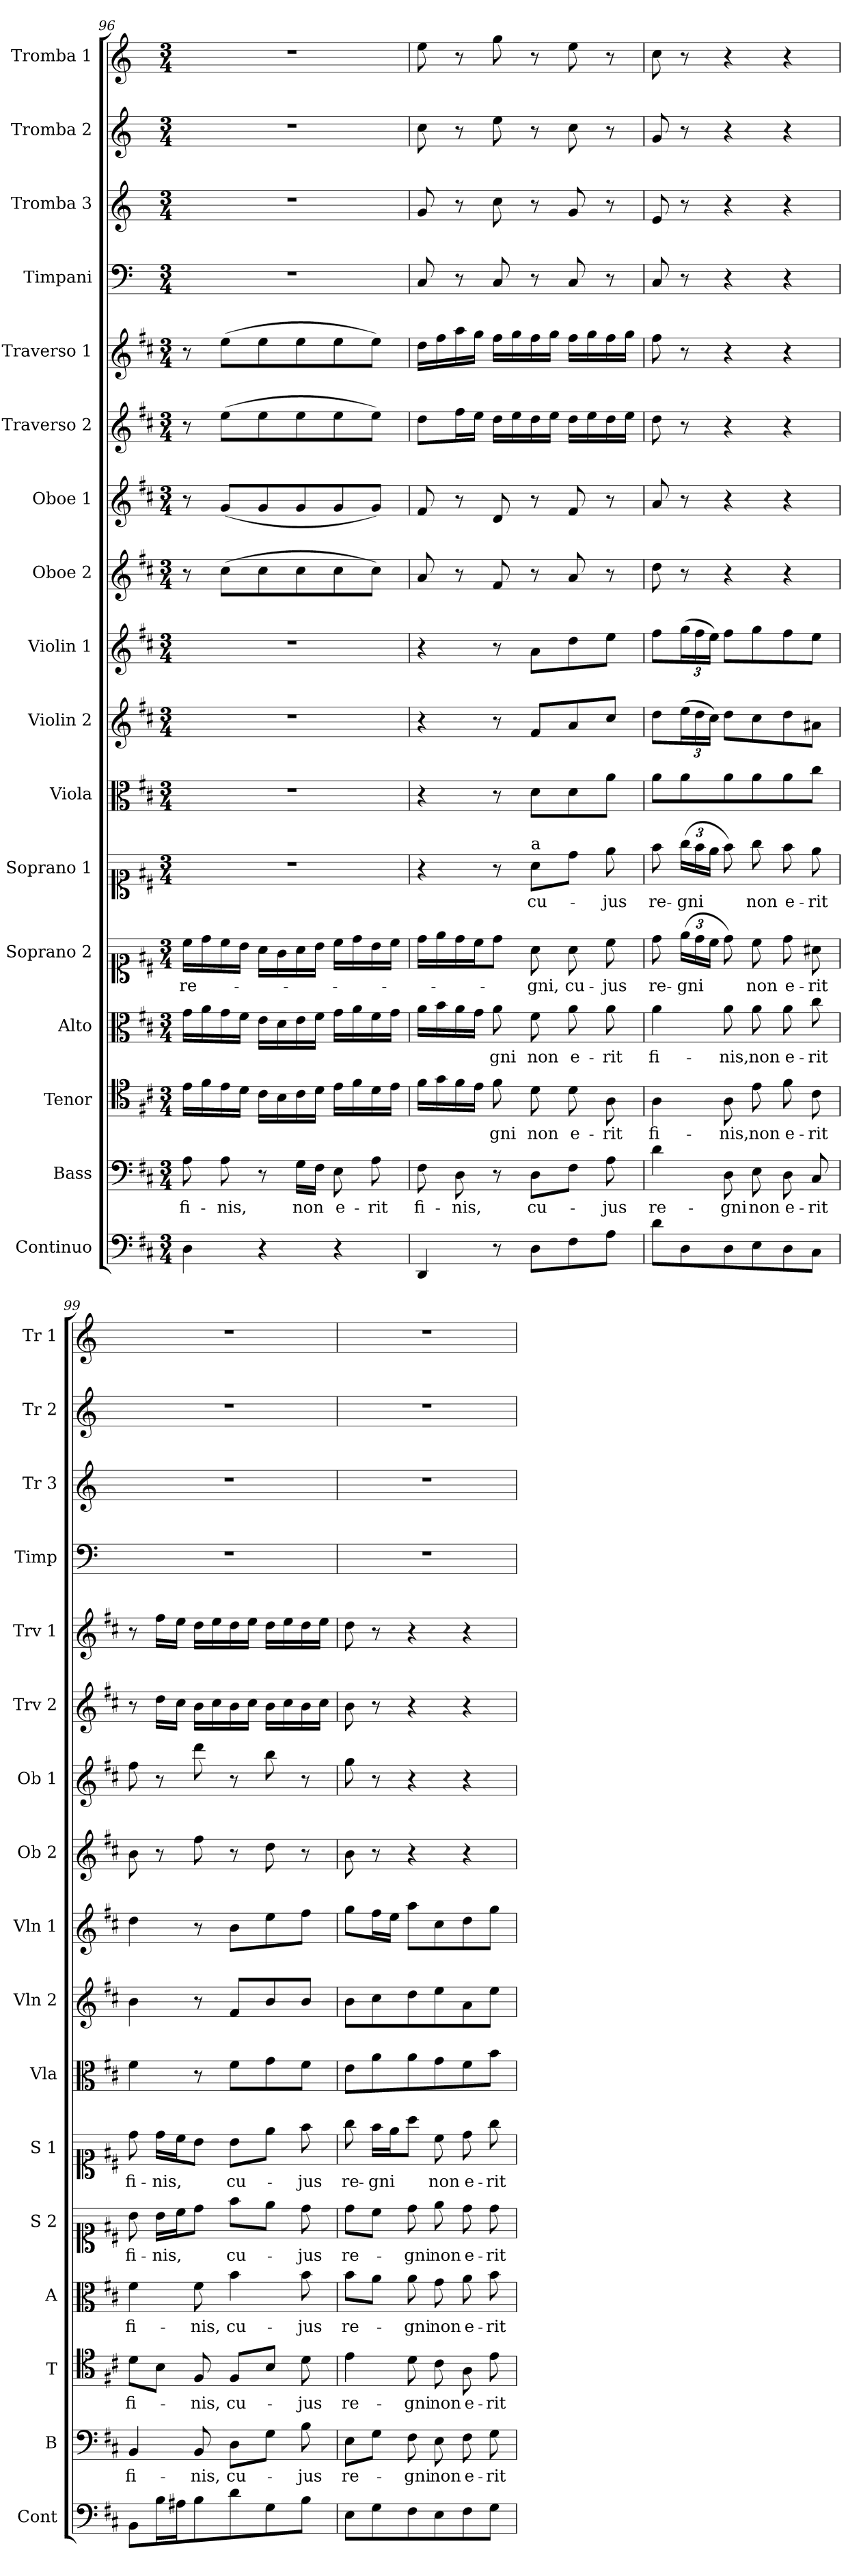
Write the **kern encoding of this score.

**kern	**kern	**text	**kern	**text	**kern	**text	**kern	**text	**kern	**text	**kern	**kern	**kern	**kern	**kern	**kern	**kern	**kern	**kern	**kern	**kern
*part17	*part16	*part16	*part15	*part15	*part14	*part14	*part13	*part13	*part12	*part12	*part11	*part10	*part9	*part8	*part7	*part6	*part5	*part4	*part3	*part2	*part1
*staff17	*staff16	*staff16	*staff15	*staff15	*staff14	*staff14	*staff13	*staff13	*staff12	*staff12	*staff11	*staff10	*staff9	*staff8	*staff7	*staff6	*staff5	*staff4	*staff3	*staff2	*staff1
*I"Continuo	*I"Bass	*	*I"Tenor	*	*I"Alto	*	*I"Soprano 2	*	*I"Soprano 1	*	*I"Viola	*I"Violin 2	*I"Violin 1	*I"Oboe 2	*I"Oboe 1	*I"Traverso 2	*I"Traverso 1	*I"Timpani	*I"Tromba 3	*I"Tromba 2	*I"Tromba 1
*I'Cont	*I'B	*	*I'T	*	*I'A	*	*I'S 2	*	*I'S 1	*	*I'Vla	*I'Vln 2	*I'Vln 1	*I'Ob 2	*I'Ob 1	*I'Trv 2	*I'Trv 1	*I'Timp	*I'Tr 3	*I'Tr 2	*I'Tr 1
*clefF4	*clefF4	*	*clefC4	*	*clefC3	*	*clefC1	*	*clefC1	*	*clefC3	*clefG2	*clefG2	*clefG2	*clefG2	*clefG2	*clefG2	*clefF4	*clefG2	*clefG2	*clefG2
*	*	*	*	*	*	*	*	*	*	*	*	*	*	*	*	*	*	*ITrd-1c-2	*ITrd-1c-2	*ITrd-1c-2	*ITrd-1c-2
*k[f#c#]	*k[f#c#]	*	*k[f#c#]	*	*k[f#c#]	*	*k[f#c#]	*	*k[f#c#]	*	*k[f#c#]	*k[f#c#]	*k[f#c#]	*k[f#c#]	*k[f#c#]	*k[f#c#]	*k[f#c#]	*k[f#c#]	*k[f#c#]	*k[f#c#]	*k[f#c#]
*M3/4	*M3/4	*	*M3/4	*	*M3/4	*	*M3/4	*	*M3/4	*	*M3/4	*M3/4	*M3/4	*M3/4	*M3/4	*M3/4	*M3/4	*M3/4	*M3/4	*M3/4	*M3/4
=96	=96	=96	=96	=96	=96	=96	=96	=96	=96	=96	=96	=96	=96	=96	=96	=96	=96	=96	=96	=96	=96
!	!	!LO:LY:b	!	!	!	!	!	!LO:LY:b	!	!	!	!	!	!	!	!	!	!	!	!	!
4D\	8A\	fi-	16e\LL	.	16g\LL	.	16cc#\LL	re-	2.r	.	2.r	2.r	2.r	8r	8r	8r	8r	2.r	2.r	2.r	2.r
.	.	.	16f#\	.	16a\	.	16dd\	.	.	.	.	.	.	.	.	.	.	.	.	.	.
!	!	!LO:LY:b	!	!	!	!	!	!	!	!	!	!	!	!	!	!	!	!	!	!	!
.	8A\	-nis,	16e\	.	16g\	.	16cc#\	.	.	.	.	.	.	(8cc#\L	(8g/L	(8ee\L	(8ee\L	.	.	.	.
.	.	.	16d\JJ	.	16f#\JJ	.	16b\JJ	.	.	.	.	.	.	.	.	.	.	.	.	.	.
4r	8r	.	16c#\LL	.	16e\LL	.	16a\LL	.	.	.	.	.	.	8cc#\	8g/	8ee\	8ee\	.	.	.	.
.	.	.	16B\	.	16d\	.	16g\	.	.	.	.	.	.	.	.	.	.	.	.	.	.
!	!	!LO:LY:b	!	!	!	!	!	!	!	!	!	!	!	!	!	!	!	!	!	!	!
.	16G\LL	non	16c#\	.	16e\	.	16a\	.	.	.	.	.	.	8cc#\	8g/	8ee\	8ee\	.	.	.	.
.	16F#\JJ	.	16d\JJ	.	16f#\JJ	.	16b\JJ	.	.	.	.	.	.	.	.	.	.	.	.	.	.
!	!	!LO:LY:b	!	!	!	!	!	!	!	!	!	!	!	!	!	!	!	!	!	!	!
4r	8E\	e-	16e\LL	.	16g\LL	.	16cc#\LL	.	.	.	.	.	.	8cc#\	8g/	8ee\	8ee\	.	.	.	.
.	.	.	16f#\	.	16a\	.	16dd\	.	.	.	.	.	.	.	.	.	.	.	.	.	.
!	!	!LO:LY:b	!	!	!	!	!	!	!	!	!	!	!	!	!	!	!	!	!	!	!
.	8A\	-rit	16d\	.	16f#\	.	16b\	.	.	.	.	.	.	8cc#\J)	8g/J)	8ee\J)	8ee\J)	.	.	.	.
.	.	.	16e\JJ	.	16g\JJ	.	16cc#\JJ	.	.	.	.	.	.	.	.	.	.	.	.	.	.
=97	=97	=97	=97	=97	=97	=97	=97	=97	=97	=97	=97	=97	=97	=97	=97	=97	=97	=97	=97	=97	=97
!	!	!LO:LY:b	!	!	!	!	!	!	!	!	!	!	!	!	!	!	!	!	!	!	!
4DD/	8F#\	fi-	16f#\LL	.	16a\LL	.	16dd\LL	.	4r	.	4r	4r	4r	8a/	8f#/	8dd\L	16dd\LL	8D/	8a/	8dd\	8ff#\
.	.	.	16g\	.	16b\	.	16ee\	.	.	.	.	.	.	.	.	.	16ff#\	.	.	.	.
!	!	!LO:LY:b	!	!	!	!	!	!	!	!	!	!	!	!	!	!	!	!	!	!	!
.	8D\	-nis,	16f#\	.	16a\	.	16dd\	.	.	.	.	.	.	8r	8r	16ff#\L	16aa\	8r	8r	8r	8r
.	.	.	16e\JJ	.	16g\JJ	.	16cc#\J	.	.	.	.	.	.	.	.	16ee\JJ	16gg\JJ	.	.	.	.
!	!	!	!	!LO:LY:b	!	!LO:LY:b	!	!	!	!	!	!	!	!	!	!	!	!	!	!	!
8r	8r	.	8f#\	-gni	8a\	-gni	8dd\J	.	8r	.	8r	8r	8r	8f#/	8d/	16dd\LL	16ff#\LL	8D/	8dd\	8ff#\	8aa\
.	.	.	.	.	.	.	.	.	.	.	.	.	.	.	.	16ee\	16gg\	.	.	.	.
!	!	!	!	!	!	!	!	!	!LO:TX:a:t=a	!	!	!	!	!	!	!	!	!	!	!	!
!	!	!LO:LY:b	!	!LO:LY:b	!	!LO:LY:b	!	!LO:LY:b	!	!LO:LY:b	!	!	!	!	!	!	!	!	!	!	!
8D\L	8D\L	cu-	8d\	non	8f#\	non	8a\	-gni,	8a\L	cu-	8d\L	8f#/L	8a\L	8r	8r	16dd\	16ff#\	8r	8r	8r	8r
.	.	.	.	.	.	.	.	.	.	.	.	.	.	.	.	16ee\JJ	16gg\JJ	.	.	.	.
!	!	!	!	!LO:LY:b	!	!LO:LY:b	!	!LO:LY:b	!	!	!	!	!	!	!	!	!	!	!	!	!
8F#\	8F#\J	.	8d\	e-	8a\	e-	8a\	cu-	8dd\J	.	8d\	8a/	8dd\	8a/	8f#/	16dd\LL	16ff#\LL	8D/	8a/	8dd\	8ff#\
.	.	.	.	.	.	.	.	.	.	.	.	.	.	.	.	16ee\	16gg\	.	.	.	.
!	!	!LO:LY:b	!	!LO:LY:b	!	!LO:LY:b	!	!LO:LY:b	!	!LO:LY:b	!	!	!	!	!	!	!	!	!	!	!
8A\J	8A\	-jus	8A\	-rit	8a\	-rit	8cc#\	-jus	8ee\	-jus	8a\J	8cc#/J	8ee\J	8r	8r	16dd\	16ff#\	8r	8r	8r	8r
.	.	.	.	.	.	.	.	.	.	.	.	.	.	.	.	16ee\JJ	16gg\JJ	.	.	.	.
=98	=98	=98	=98	=98	=98	=98	=98	=98	=98	=98	=98	=98	=98	=98	=98	=98	=98	=98	=98	=98	=98
!	!	!LO:LY:b	!	!LO:LY:b	!	!LO:LY:b	!	!LO:LY:b	!	!LO:LY:b	!	!	!	!	!	!	!	!	!	!	!
8d\L	4d\	re-	4A\	fi-	4a\	fi-	8dd\	re-	8ff#\	re-	8a\L	8dd\L	8ff#\L	8dd\	8a/	8dd\	8ff#\	8D/	8f#/	8a/	8dd\
*	*	*	*	*	*	*	*Xbrackettup	*	*	*	*	*	*	*	*	*	*	*	*	*	*
!	!	!	!	!	!	!	!	!LO:LY:b	!	!	!	!	!	!	!	!	!	!	!	!	!
*	*	*	*	*	*	*	*	*	*Xbrackettup	*	*	*	*	*	*	*	*	*	*	*	*
!	!	!	!	!	!	!	!	!	!	!LO:LY:b	!	!	!	!	!	!	!	!	!	!	!
*	*	*	*	*	*	*	*	*	*	*	*	*Xbrackettup	*Xbrackettup	*	*	*	*	*	*	*	*
8D\	.	.	.	.	.	.	(24ee\LL	-gni	(24gg\LL	-gni	8a\	(24ee\L	(24gg\L	8r	8r	8r	8r	8r	8r	8r	8r
.	.	.	.	.	.	.	24dd\	.	24ff#\	.	.	24dd\	24ff#\	.	.	.	.	.	.	.	.
.	.	.	.	.	.	.	24cc#\JJ	.	24ee\JJ	.	.	24cc#\JJ)	24ee\JJ)	.	.	.	.	.	.	.	.
!	!	!LO:LY:b	!	!LO:LY:b	!	!LO:LY:b	!	!	!	!	!	!	!	!	!	!	!	!	!	!	!
8D\	8D\	-gni	8A\	-nis,	8a\	-nis,	8dd\)	.	8ff#\)	.	8a\	8dd\L	8ff#\L	4r	4r	4r	4r	4r	4r	4r	4r
!	!	!LO:LY:b	!	!LO:LY:b	!	!LO:LY:b	!	!LO:LY:b	!	!LO:LY:b	!	!	!	!	!	!	!	!	!	!	!
8E\	8E\	non	8e\	non	8a\	non	8cc#\	non	8gg\	non	8a\	8cc#\	8gg\	.	.	.	.	.	.	.	.
!	!	!LO:LY:b	!	!LO:LY:b	!	!LO:LY:b	!	!LO:LY:b	!	!LO:LY:b	!	!	!	!	!	!	!	!	!	!	!
8D\	8D\	e-	8f#\	e-	8a\	e-	8dd\	e-	8ff#\	e-	8a\	8dd\	8ff#\	4r	4r	4r	4r	4r	4r	4r	4r
!	!	!LO:LY:b	!	!LO:LY:b	!	!LO:LY:b	!	!LO:LY:b	!	!LO:LY:b	!	!	!	!	!	!	!	!	!	!	!
8C#\J	8C#/	-rit	8c#\	-rit	8cc#\	-rit	8a#X\	-rit	8ee\	-rit	8cc#\J	8a#X\J	8ee\J	.	.	.	.	.	.	.	.
=99	=99	=99	=99	=99	=99	=99	=99	=99	=99	=99	=99	=99	=99	=99	=99	=99	=99	=99	=99	=99	=99
!	!	!LO:LY:b	!	!LO:LY:b	!	!LO:LY:b	!	!LO:LY:b	!	!LO:LY:b	!	!	!	!	!	!	!	!	!	!	!
8BB\L	4BB/	fi-	8d\L	fi-	4f#\	fi-	8b\	fi-	8dd\	fi-	4f#\	4b\	4dd\	8b\	8ff#\	8r	8r	2.r	2.r	2.r	2.r
!	!	!	!	!	!	!	!	!LO:LY:b	!	!LO:LY:b	!	!	!	!	!	!	!	!	!	!	!
16B\L	.	.	8B\J	.	.	.	16b\LL	-nis,	16dd\LL	-nis,	.	.	.	8r	8r	16dd\LL	16ff#\LL	.	.	.	.
16A#X\J	.	.	.	.	.	.	16cc#\J	.	16cc#\J	.	.	.	.	.	.	16cc#\JJ	16ee\JJ	.	.	.	.
!	!	!LO:LY:b	!	!LO:LY:b	!	!LO:LY:b	!	!	!	!	!	!	!	!	!	!	!	!	!	!	!
8B\	8BB/	-nis,	8F#/	-nis,	8f#\	-nis,	8dd\J	.	8b\J	.	8r	8r	8r	8ff#\	8ddd\	16b\LL	16dd\LL	.	.	.	.
.	.	.	.	.	.	.	.	.	.	.	.	.	.	.	.	16cc#\	16ee\	.	.	.	.
!	!	!LO:LY:b	!	!LO:LY:b	!	!LO:LY:b	!	!LO:LY:b	!	!LO:LY:b	!	!	!	!	!	!	!	!	!	!	!
8d\	8D\L	cu-	8F#/L	cu-	4b\	cu-	8ff#\L	cu-	8b\L	cu-	8f#\L	8f#/L	8b\L	8r	8r	16b\	16dd\	.	.	.	.
.	.	.	.	.	.	.	.	.	.	.	.	.	.	.	.	16cc#\JJ	16ee\JJ	.	.	.	.
8G\	8G\J	.	8B/J	.	.	.	8ee\J	.	8ee\J	.	8g\	8b/	8ee\	8dd\	8bb\	16b\LL	16dd\LL	.	.	.	.
.	.	.	.	.	.	.	.	.	.	.	.	.	.	.	.	16cc#\	16ee\	.	.	.	.
!	!	!LO:LY:b	!	!LO:LY:b	!	!LO:LY:b	!	!LO:LY:b	!	!LO:LY:b	!	!	!	!	!	!	!	!	!	!	!
8B\J	8B\	-jus	8d\	-jus	8b\	-jus	8dd\	-jus	8ff#\	-jus	8f#\J	8b/J	8ff#\J	8r	8r	16b\	16dd\	.	.	.	.
.	.	.	.	.	.	.	.	.	.	.	.	.	.	.	.	16cc#\JJ	16ee\JJ	.	.	.	.
!!LO:PB:g=z
=100	=100	=100	=100	=100	=100	=100	=100	=100	=100	=100	=100	=100	=100	=100	=100	=100	=100	=100	=100	=100	=100
!	!	!LO:LY:b	!	!LO:LY:b	!	!LO:LY:b	!	!LO:LY:b	!	!LO:LY:b	!	!	!	!	!	!	!	!	!	!	!
8E\L	8E\L	re-	4e\	re-	8b\L	re-	8dd\L	re-	8gg\	re-	8e\L	8b\L	8gg\L	8b\	8gg\	8b\	8dd\	2.r	2.r	2.r	2.r
!	!	!	!	!	!	!	!	!	!	!LO:LY:b	!	!	!	!	!	!	!	!	!	!	!
8G\	8G\J	.	.	.	8a\J	.	8cc#\J	.	16ff#\LL	-gni	8a\	8cc#\	16ff#\L	8r	8r	8r	8r	.	.	.	.
.	.	.	.	.	.	.	.	.	16ee\J	.	.	.	16ee\JJ	.	.	.	.	.	.	.	.
!	!	!LO:LY:b	!	!LO:LY:b	!	!LO:LY:b	!	!LO:LY:b	!	!	!	!	!	!	!	!	!	!	!	!	!
8F#\	8F#\	-gni	8d\	-gni	8a\	-gni	8dd\	-gni	8aa\J	.	8a\	8dd\	8aa\L	4r	4r	4r	4r	.	.	.	.
!	!	!LO:LY:b	!	!LO:LY:b	!	!LO:LY:b	!	!LO:LY:b	!	!LO:LY:b	!	!	!	!	!	!	!	!	!	!	!
8E\	8E\	non	8c#\	non	8g\	non	8ee\	non	8cc#\	non	8g\	8ee\	8cc#\	.	.	.	.	.	.	.	.
!	!	!LO:LY:b	!	!LO:LY:b	!	!LO:LY:b	!	!LO:LY:b	!	!LO:LY:b	!	!	!	!	!	!	!	!	!	!	!
8F#\	8F#\	e-	8A\	e-	8a\	e-	8dd\	e-	8dd\	e-	8f#\	8a\	8dd\	4r	4r	4r	4r	.	.	.	.
!	!	!LO:LY:b	!	!LO:LY:b	!	!LO:LY:b	!	!LO:LY:b	!	!LO:LY:b	!	!	!	!	!	!	!	!	!	!	!
8G\J	8G\	-rit	8e\	-rit	8b\	-rit	8dd\	-rit	8gg\	-rit	8b\J	8ee\J	8gg\J	.	.	.	.	.	.	.	.
=	=	=	=	=	=	=	=	=	=	=	=	=	=	=	=	=	=	=	=	=	=
*-	*-	*-	*-	*-	*-	*-	*-	*-	*-	*-	*-	*-	*-	*-	*-	*-	*-	*-	*-	*-	*-
